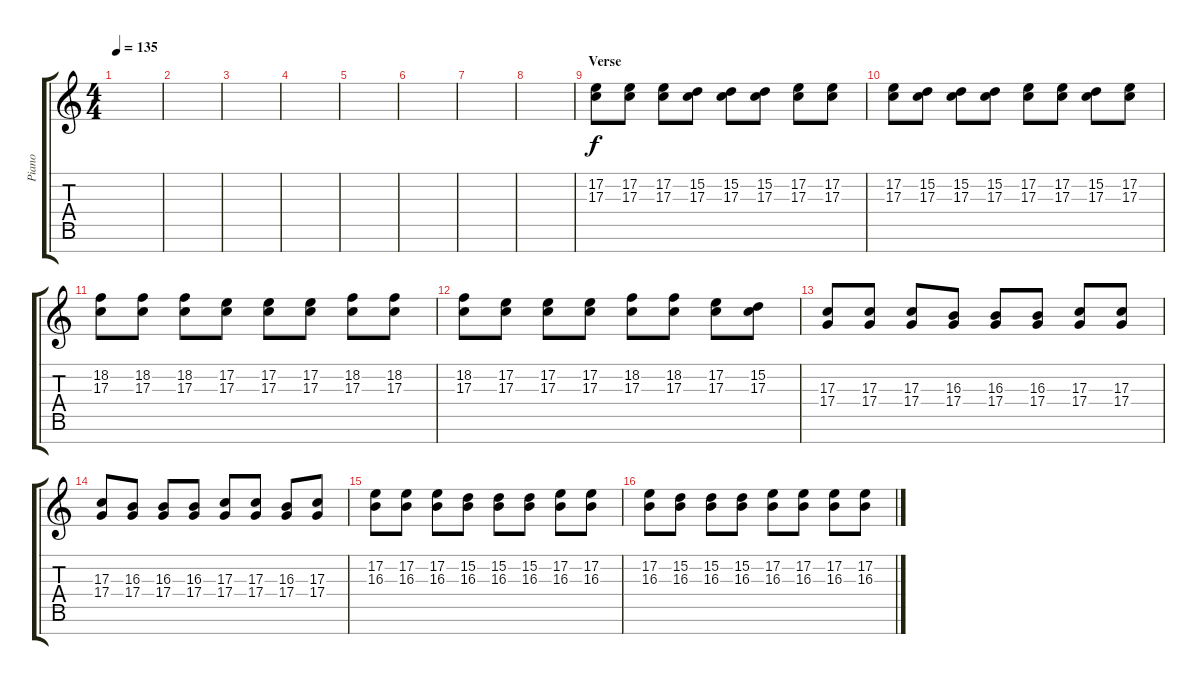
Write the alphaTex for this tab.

\track ("Piano" "Piano") {instrument electricgrandpiano}
\staff {score tabs}
\tuning (E4 B3 G3 D3 A2 E2 B1) {hide}
\ts (4 4)
\tempo 135
\clef g2
\ks c
|
|
|
|
|
|
|
|
\section ("" "Verse")
(17.2 17.3).8{volume 14} (17.2 17.3).8 (17.2 17.3).8 (15.2 17.3).8 (15.2 17.3).8 (15.2 17.3).8 (17.2 17.3).8 (17.2 17.3).8 |
(17.2 17.3).8 (15.2 17.3).8 (15.2 17.3).8 (15.2 17.3).8 (17.2 17.3).8 (17.2 17.3).8 (15.2 17.3).8 (17.2 17.3).8 |
(18.2 17.3).8 (18.2 17.3).8 (18.2 17.3).8 (17.2 17.3).8 (17.2 17.3).8 (17.2 17.3).8 (18.2 17.3).8 (18.2 17.3).8 |
(18.2 17.3).8 (17.2 17.3).8 (17.2 17.3).8 (17.2 17.3).8 (18.2 17.3).8 (18.2 17.3).8 (17.2 17.3).8 (15.2 17.3).8 |
(17.3 17.4).8 (17.3 17.4).8 (17.3 17.4).8 (16.3 17.4).8 (16.3 17.4).8 (16.3 17.4).8 (17.3 17.4).8 (17.3 17.4).8 |
(17.3 17.4).8 (16.3 17.4).8 (16.3 17.4).8 (16.3 17.4).8 (17.3 17.4).8 (17.3 17.4).8 (16.3 17.4).8 (17.3 17.4).8 |
(17.2 16.3).8 (17.2 16.3).8 (17.2 16.3).8 (15.2 16.3).8 (15.2 16.3).8 (15.2 16.3).8 (17.2 16.3).8 (17.2 16.3).8 |
(17.2 16.3).8 (15.2 16.3).8 (15.2 16.3).8 (15.2 16.3).8 (17.2 16.3).8 (17.2 16.3).8 (17.2 16.3).8 (17.2 16.3).8
